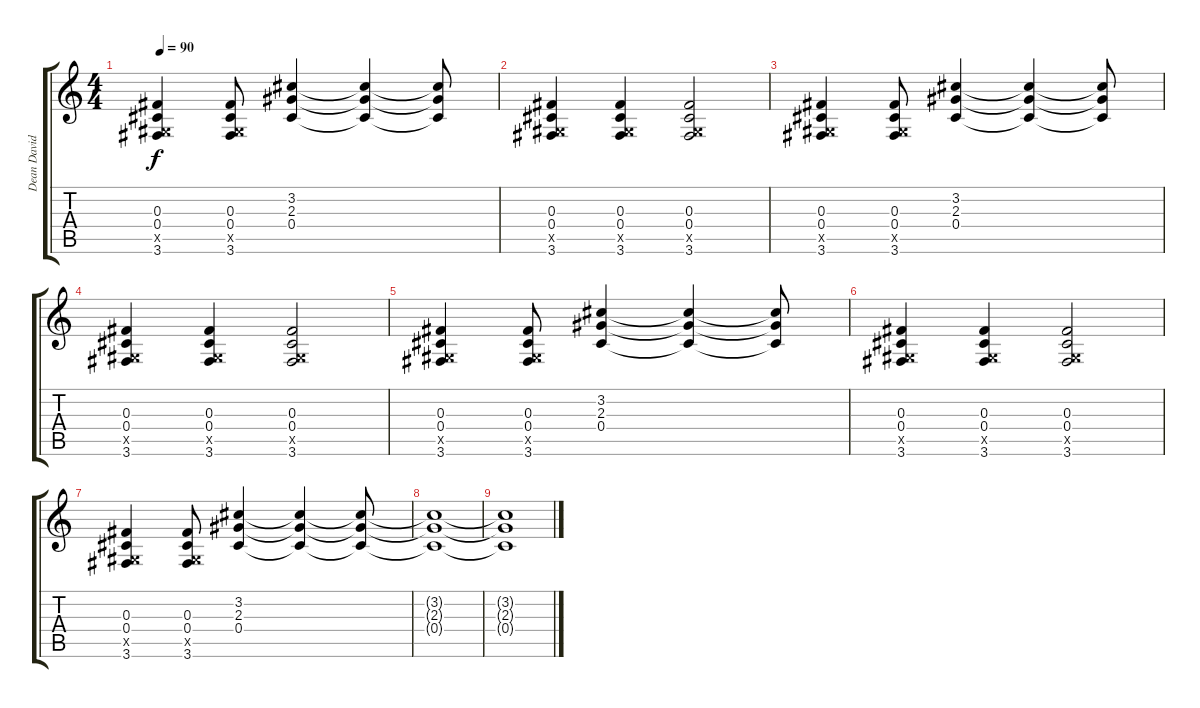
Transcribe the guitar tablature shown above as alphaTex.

\track ("Dean Davidson" "Dean David") {instrument overdrivenguitar}
\staff {score tabs}
\tuning (Eb4 Bb3 Gb3 Db3 Ab2 Eb2) {hide}
\ts (4 4)
\tempo 90
\clef g2
\ks c
(0.3 0.4 0.5{x} 3.6).4{dy f} (0.3 0.4 0.5{x} 3.6).8 (3.2 2.3 0.4).4 (3.2{t} 2.3{t} 0.4{t}).4 (3.2{t} 2.3{t} 0.4{t}).8 |
(0.3 0.4 0.5{x} 3.6).4 (0.3 0.4 0.5{x} 3.6).4 (0.3 0.4 0.5{x} 3.6).2 |
(0.3 0.4 0.5{x} 3.6).4 (0.3 0.4 0.5{x} 3.6).8 (3.2 2.3 0.4).4 (3.2{t} 2.3{t} 0.4{t}).4 (3.2{t} 2.3{t} 0.4{t}).8 |
(0.3 0.4 0.5{x} 3.6).4 (0.3 0.4 0.5{x} 3.6).4 (0.3 0.4 0.5{x} 3.6).2 |
(0.3 0.4 0.5{x} 3.6).4 (0.3 0.4 0.5{x} 3.6).8 (3.2 2.3 0.4).4 (3.2{t} 2.3{t} 0.4{t}).4 (3.2{t} 2.3{t} 0.4{t}).8 |
(0.3 0.4 0.5{x} 3.6).4 (0.3 0.4 0.5{x} 3.6).4 (0.3 0.4 0.5{x} 3.6).2 |
(0.3 0.4 0.5{x} 3.6).4 (0.3 0.4 0.5{x} 3.6).8 (3.2 2.3 0.4).4 (3.2{t} 2.3{t} 0.4{t}).4 (3.2{t} 2.3{t} 0.4{t}).8 |
(3.2{t} 2.3{t} 0.4{t}).1 |
(3.2{t} 2.3{t} 0.4{t}).1
